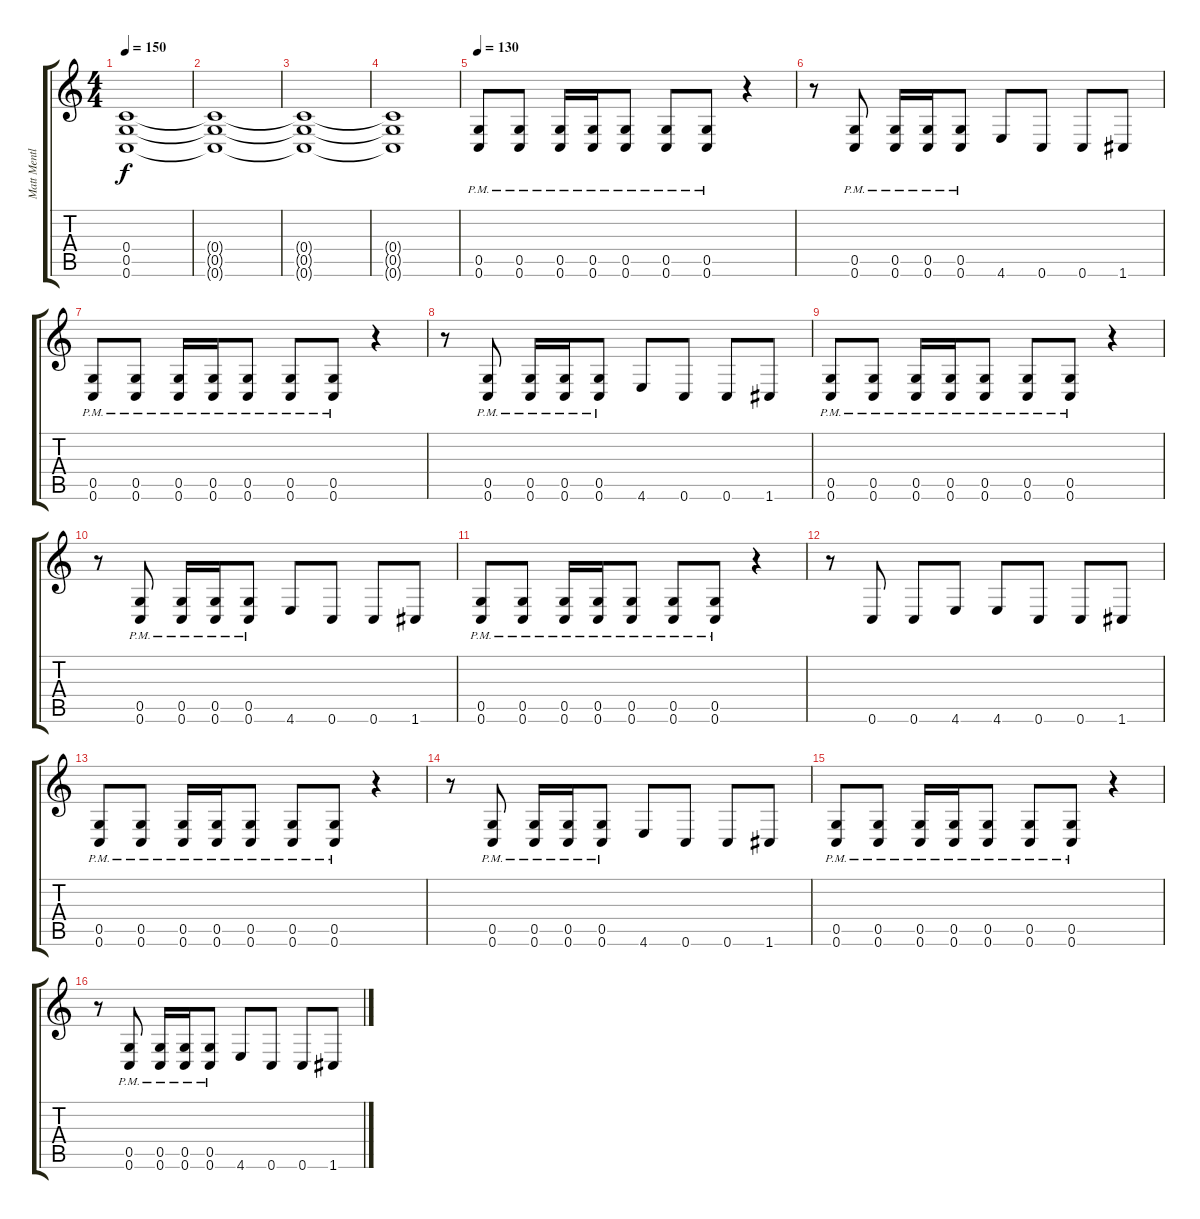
\track ("Matt Mentley" "Matt Mentl") {instrument distortionguitar}
\staff {score tabs}
\tuning (D4 A3 F3 C3 G2 C2) {hide}
\ts (4 4)
\tempo 150
\clef g2
\ks c
(0.4{t} 0.5{t} 0.6{t}).1{dy f} |
(0.4{t} 0.5{t} 0.6{t}).1 |
(0.4{t} 0.5{t} 0.6{t}).1 |
(0.4{t} 0.5{t} 0.6{t}).1 |
\tempo 130
(0.5{pm} 0.6{pm}).8 (0.5{pm} 0.6{pm}).8 (0.5{pm} 0.6{pm}).16 (0.5{pm} 0.6{pm}).16 (0.5{pm} 0.6{pm}).8 (0.5{pm} 0.6{pm}).8 (0.5{pm} 0.6{pm}).8 r.4 |
r.8 (0.5{pm} 0.6{pm}).8 (0.5{pm} 0.6{pm}).16 (0.5{pm} 0.6{pm}).16 (0.5{pm} 0.6{pm}).8 4.6.8 0.6.8 0.6.8 1.6.8 |
(0.5{pm} 0.6{pm}).8 (0.5{pm} 0.6{pm}).8 (0.5{pm} 0.6{pm}).16 (0.5{pm} 0.6{pm}).16 (0.5{pm} 0.6{pm}).8 (0.5{pm} 0.6{pm}).8 (0.5{pm} 0.6{pm}).8 r.4 |
r.8 (0.5{pm} 0.6{pm}).8 (0.5{pm} 0.6{pm}).16 (0.5{pm} 0.6{pm}).16 (0.5{pm} 0.6{pm}).8 4.6.8 0.6.8 0.6.8 1.6.8 |
(0.5{pm} 0.6{pm}).8 (0.5{pm} 0.6{pm}).8 (0.5{pm} 0.6{pm}).16 (0.5{pm} 0.6{pm}).16 (0.5{pm} 0.6{pm}).8 (0.5{pm} 0.6{pm}).8 (0.5{pm} 0.6{pm}).8 r.4 |
r.8 (0.5{pm} 0.6{pm}).8 (0.5{pm} 0.6{pm}).16 (0.5{pm} 0.6{pm}).16 (0.5{pm} 0.6{pm}).8 4.6.8 0.6.8 0.6.8 1.6.8 |
(0.5{pm} 0.6{pm}).8 (0.5{pm} 0.6{pm}).8 (0.5{pm} 0.6{pm}).16 (0.5{pm} 0.6{pm}).16 (0.5{pm} 0.6{pm}).8 (0.5{pm} 0.6{pm}).8 (0.5{pm} 0.6{pm}).8 r.4 |
r.8 0.6.8 0.6.8 4.6.8 4.6.8 0.6.8 0.6.8 1.6.8 |
(0.5{pm} 0.6{pm}).8 (0.5{pm} 0.6{pm}).8 (0.5{pm} 0.6{pm}).16 (0.5{pm} 0.6{pm}).16 (0.5{pm} 0.6{pm}).8 (0.5{pm} 0.6{pm}).8 (0.5{pm} 0.6{pm}).8 r.4 |
r.8 (0.5{pm} 0.6{pm}).8 (0.5{pm} 0.6{pm}).16 (0.5{pm} 0.6{pm}).16 (0.5{pm} 0.6{pm}).8 4.6.8 0.6.8 0.6.8 1.6.8 |
(0.5{pm} 0.6{pm}).8 (0.5{pm} 0.6{pm}).8 (0.5{pm} 0.6{pm}).16 (0.5{pm} 0.6{pm}).16 (0.5{pm} 0.6{pm}).8 (0.5{pm} 0.6{pm}).8 (0.5{pm} 0.6{pm}).8 r.4 |
r.8 (0.5{pm} 0.6{pm}).8 (0.5{pm} 0.6{pm}).16 (0.5{pm} 0.6{pm}).16 (0.5{pm} 0.6{pm}).8 4.6.8 0.6.8 0.6.8 1.6.8
